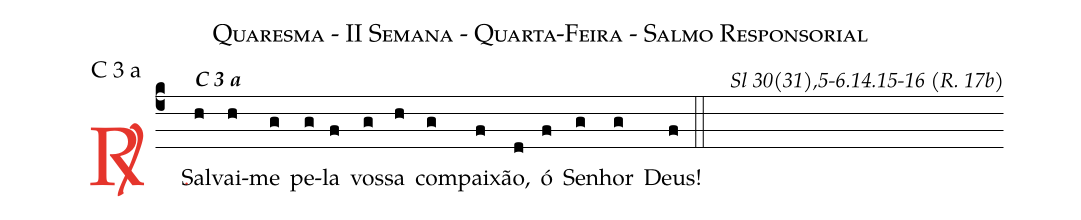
name: Quaresma - II Semana - Quarta-Feira - Salmo Responsorial;
mode: C 3 a;
commentary: Sl 30(31),5-6.14.15-16 (R. 17b);
%%
(c4)

<c><sp>R/</sp>.</c>() Sal<alt>\textbf{C 3 a}</alt>(h)vai-(h)me(g) pe(g)la(f) vos(g)sa(h) com(g)pai(f)xão,(d) ó(f) Se(g)nhor(g) Deus!(f)

(::)
